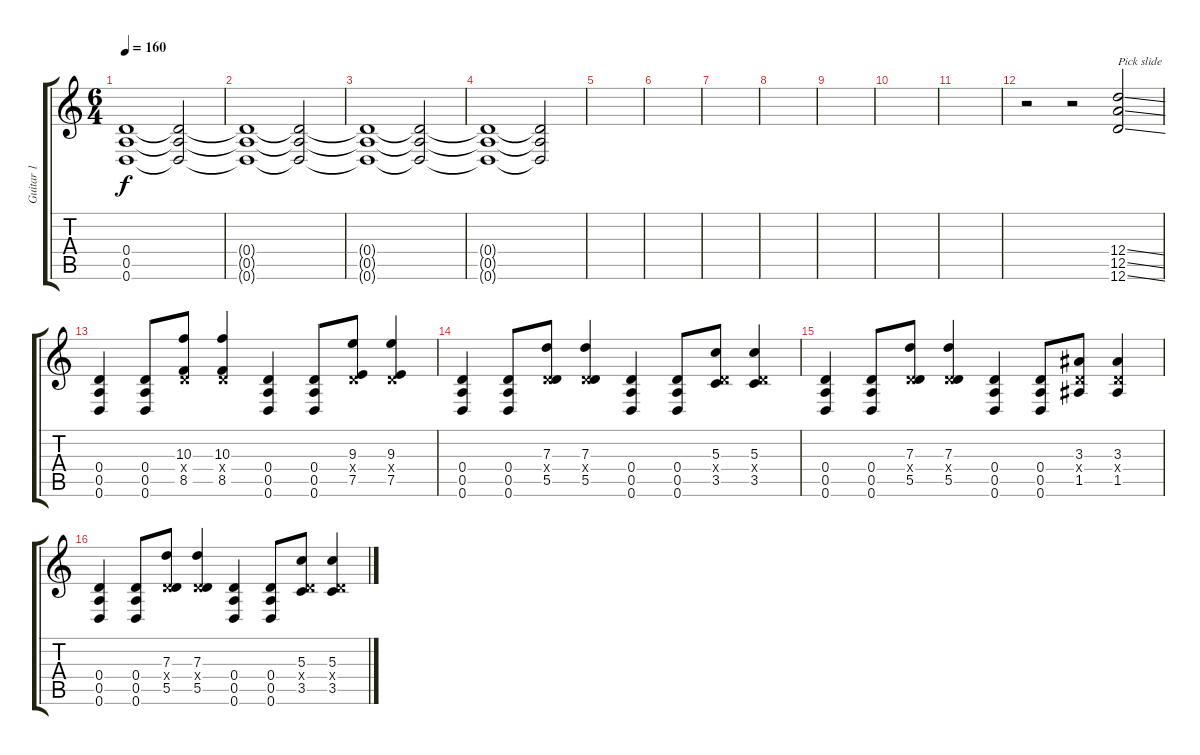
\track ("Guitar 1" "Guitar 1") {instrument overdrivenguitar}
\staff {score tabs}
\tuning (E4 B3 G3 D3 A2 D2) {hide}
\ts (6 4)
\tempo 160
\clef g2
\ks c
(0.4 0.5 0.6).1{dy f} (0.4{t} 0.5{t} 0.6{t}).2 |
(0.4{t} 0.5{t} 0.6{t}).1 (0.4{t} 0.5{t} 0.6{t}).2 |
(0.4{t} 0.5{t} 0.6{t}).1 (0.4{t} 0.5{t} 0.6{t}).2 |
(0.4{t} 0.5{t} 0.6{t}).1 (0.4{t} 0.5{t} 0.6{t}).2 |
|
|
|
|
|
|
|
r.2{volume 5} r.2 (12.4{ss} 12.5{ss} 12.6{ss}).2{txt "Pick slide" volume 15} |
(0.4 0.5 0.6).4 (0.4 0.5 0.6).8 (10.3 0.4{x} 8.5).8 (10.3 0.4{x} 8.5).4 (0.4 0.5 0.6).4 (0.4 0.5 0.6).8 (9.3 0.4{x} 7.5).8 (9.3 0.4{x} 7.5).4 |
(0.4 0.5 0.6).4 (0.4 0.5 0.6).8 (7.3 0.4{x} 5.5).8 (7.3 0.4{x} 5.5).4 (0.4 0.5 0.6).4 (0.4 0.5 0.6).8 (5.3 0.4{x} 3.5).8 (5.3 0.4{x} 3.5).4 |
(0.4 0.5 0.6).4 (0.4 0.5 0.6).8 (7.3 0.4{x} 5.5).8 (7.3 0.4{x} 5.5).4 (0.4 0.5 0.6).4 (0.4 0.5 0.6).8 (3.3 0.4{x} 1.5).8 (3.3 0.4{x} 1.5).4 |
(0.4 0.5 0.6).4 (0.4 0.5 0.6).8 (7.3 0.4{x} 5.5).8 (7.3 0.4{x} 5.5).4 (0.4 0.5 0.6).4 (0.4 0.5 0.6).8 (5.3 0.4{x} 3.5).8 (5.3 0.4{x} 3.5).4
